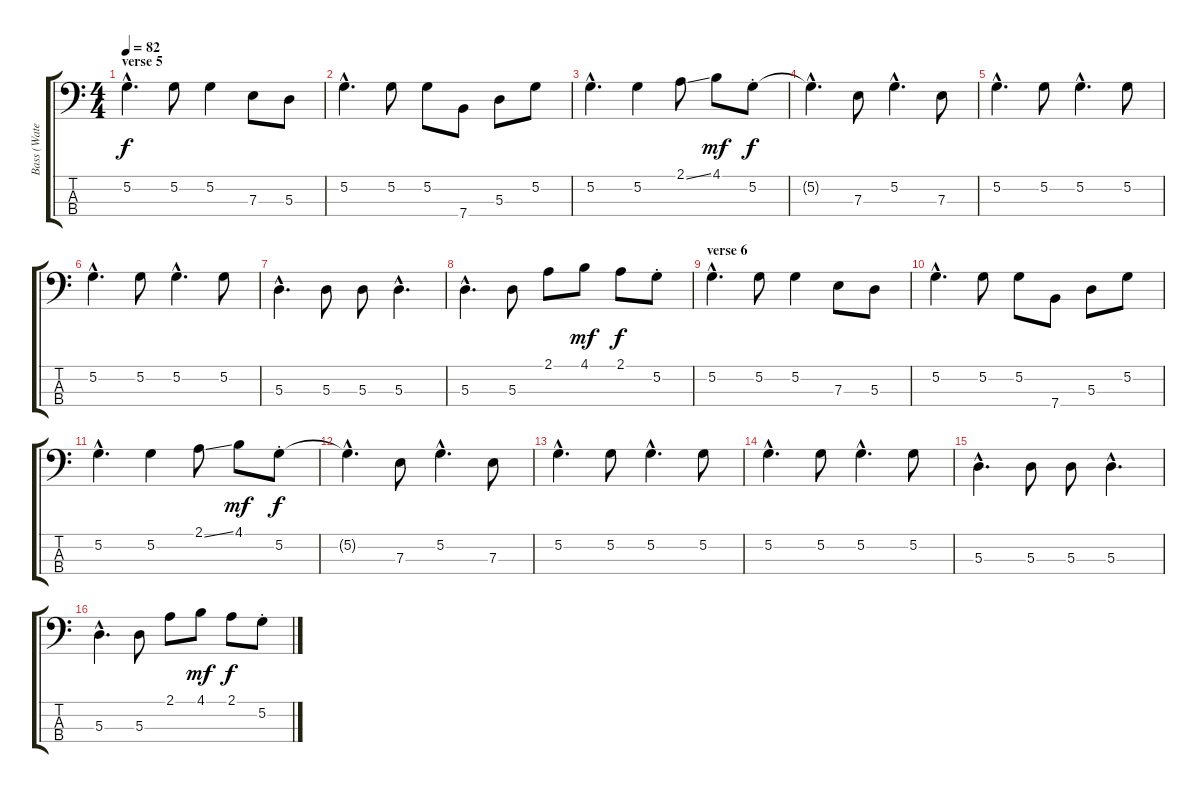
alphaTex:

\track ("Bass (Waters)" "Bass (Wate") {instrument electricbassfinger}
\staff {score tabs}
\tuning (G2 D2 A1 E1) {hide}
\ts (4 4)
\section ("" "verse 5")
\tempo 82
\clef f4
\ks c
5.2{hac}.4{d dy f} 5.2.8 5.2.4 7.3.8 5.3.8 |
5.2{hac}.4{d} 5.2.8 5.2.8 7.4.8 5.3.8 5.2.8 |
5.2{hac}.4{d} 5.2.4 2.1{ss}.8 4.1.8{dy mf} 5.2{st}.8{dy f} |
5.2{hac t}.4{d} 7.3.8 5.2{hac}.4{d} 7.3.8 |
5.2{hac}.4{d} 5.2.8 5.2{hac}.4{d} 5.2.8 |
5.2{hac}.4{d} 5.2.8 5.2{hac}.4{d} 5.2.8 |
5.3{hac}.4{d} 5.3.8 5.3.8 5.3{hac}.4{d} |
5.3{hac}.4{d} 5.3.8 2.1.8 4.1.8{dy mf} 2.1.8{dy f} 5.2{st}.8 |
\section ("" "verse 6")
5.2{hac}.4{d} 5.2.8 5.2.4 7.3.8 5.3.8 |
5.2{hac}.4{d} 5.2.8 5.2.8 7.4.8 5.3.8 5.2.8 |
5.2{hac}.4{d} 5.2.4 2.1{ss}.8 4.1.8{dy mf} 5.2{st}.8{dy f} |
5.2{hac t}.4{d} 7.3.8 5.2{hac}.4{d} 7.3.8 |
5.2{hac}.4{d} 5.2.8 5.2{hac}.4{d} 5.2.8 |
5.2{hac}.4{d} 5.2.8 5.2{hac}.4{d} 5.2.8 |
5.3{hac}.4{d} 5.3.8 5.3.8 5.3{hac}.4{d} |
5.3{hac}.4{d} 5.3.8 2.1.8 4.1.8{dy mf} 2.1.8{dy f} 5.2{st}.8
